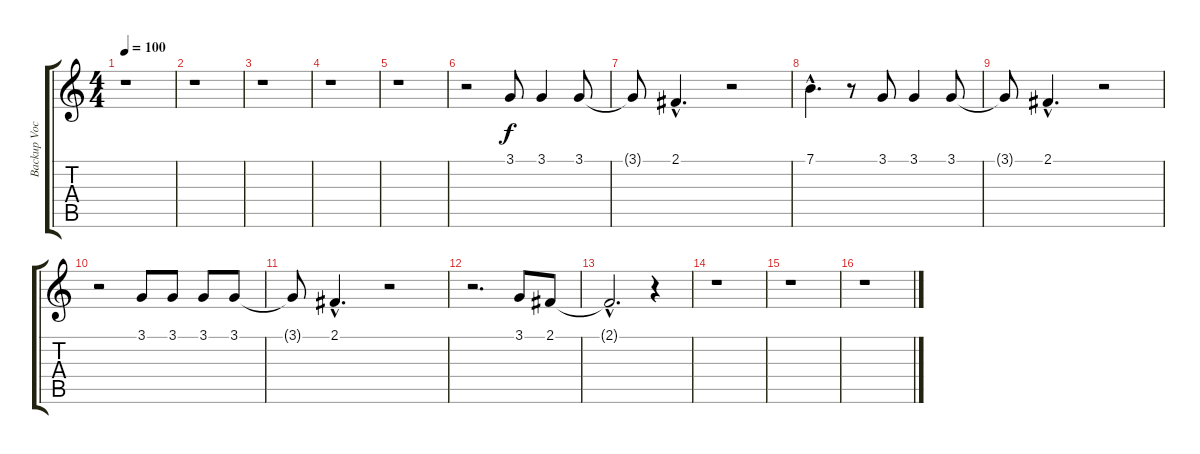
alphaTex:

\track ("Backup Vocals" "Backup Voc") {instrument flute}
\staff {score tabs}
\tuning (E4 B3 G3 D3 A2 E2) {hide}
\ts (4 4)
\tempo 100
\clef g2
\ks c
r.1{dy f} |
r.1 |
r.1 |
r.1 |
r.1 |
r.2 3.1.8 3.1.4 3.1.8 |
3.1{t}.8 2.1{hac}.4{d} r.2 |
7.1{hac}.4{d} r.8 3.1.8 3.1.4 3.1.8 |
3.1{t}.8 2.1{hac}.4{d} r.2 |
r.2 3.1.8 3.1.8 3.1.8 3.1.8 |
3.1{t}.8 2.1{hac}.4{d} r.2 |
r.2{d} 3.1.8 2.1.8 |
2.1{hac t}.2{d} r.4 |
r.1 |
r.1 |
r.1
